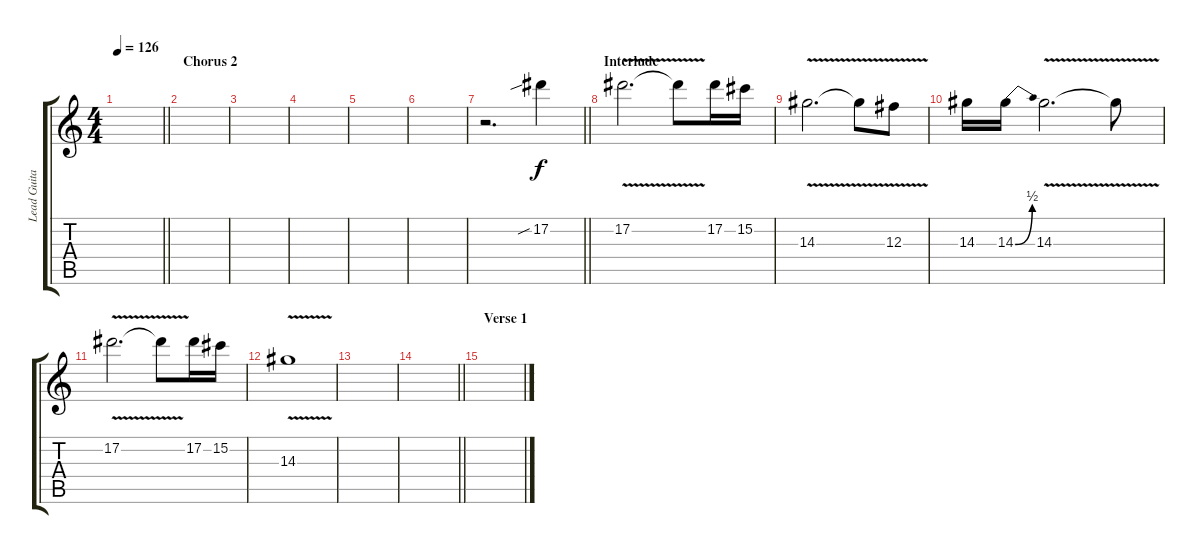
\track ("Lead Guitar" "Lead Guita") {instrument distortionguitar}
\staff {score tabs}
\tuning (Eb4 Bb3 Gb3 Db3 Ab2 Db2) {hide}
\ts (4 4)
\tempo 126
\clef g2
\barLineRight lightlight
\ks c
|
\section ("" "Chorus 2")
|
|
|
|
|
\barLineRight lightlight
r.2{d} 17.2{sib}.4 |
\section ("" "Interlude")
17.2{v}.2{d} 17.2{t}.8 17.2.16 15.2.16 |
14.3{v}.2{d} 14.3{t}.8 12.3{v}.8 |
14.3.16 14.3{be (bend 0 0 60 2)}.16 14.3{v}.2{d} 14.3{t}.8 |
17.2{v}.2{d} 17.2{t}.8 17.2.16 15.2.16 |
14.3{v}.1 |
|
\barLineRight lightlight
|
\section ("" "Verse 1")
